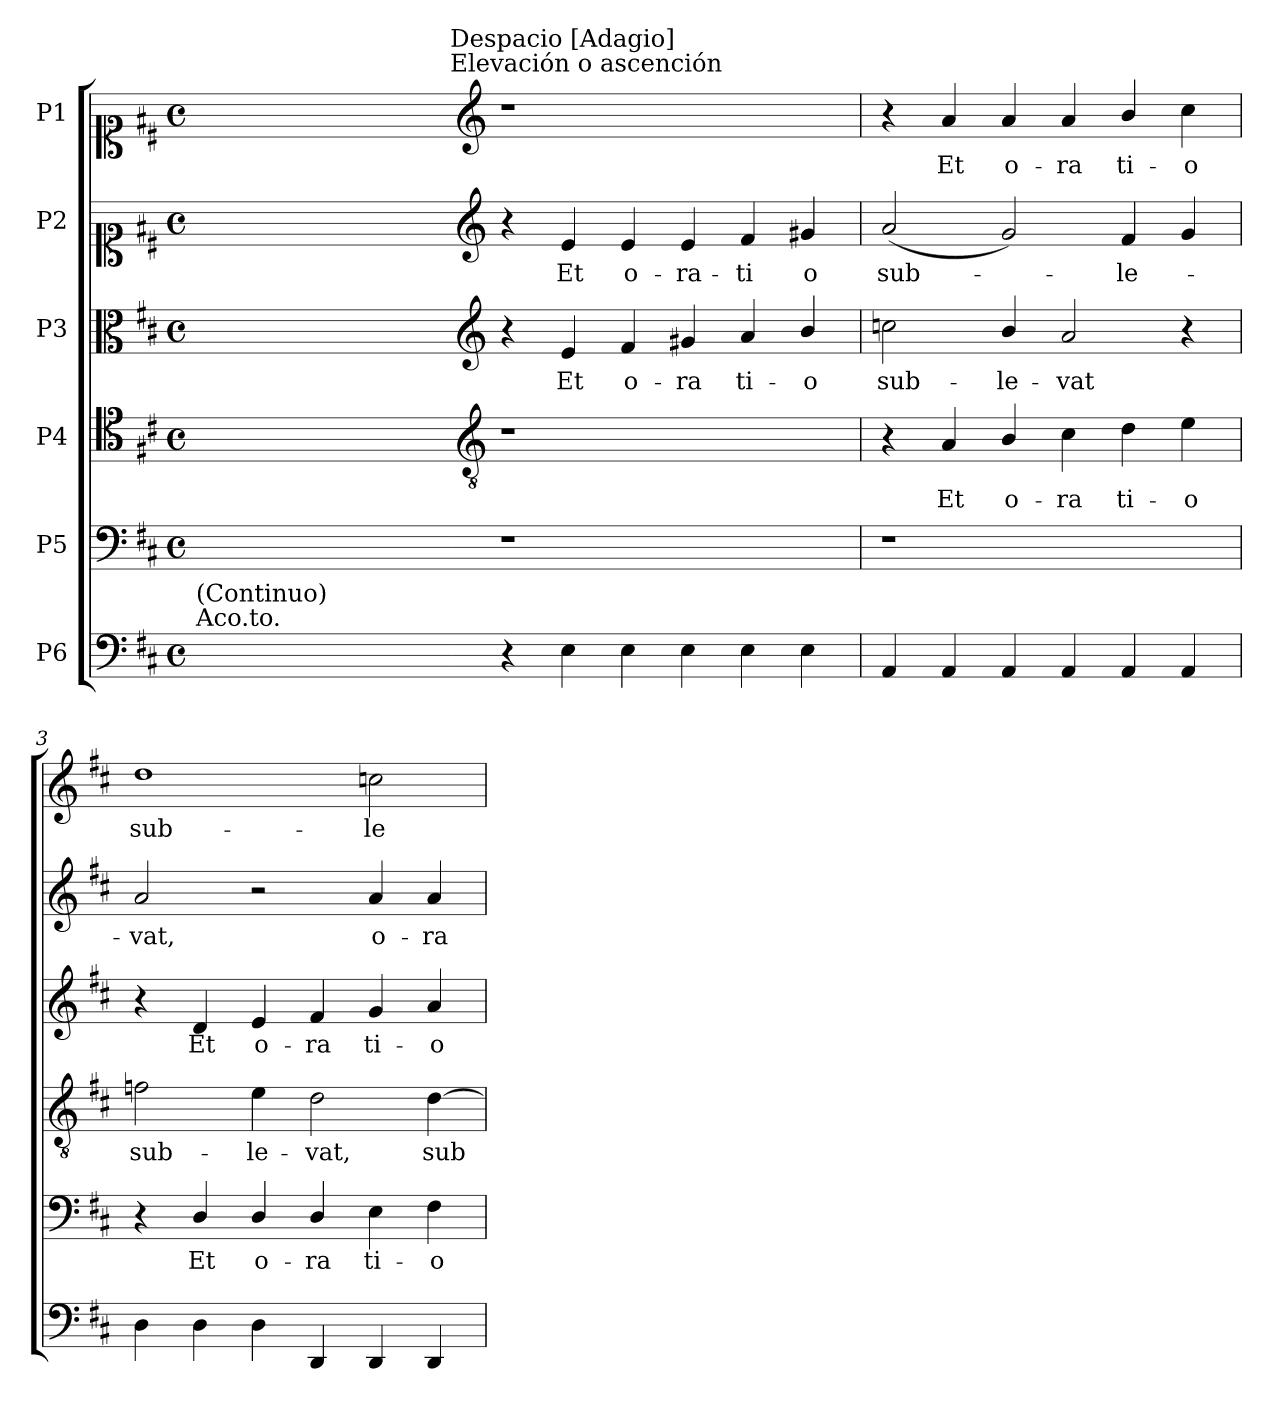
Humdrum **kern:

**kern	**kern	**text	**kern	**text	**kern	**text	**kern	**text	**kern	**text
*part6	*part5	*part5	*part4	*part4	*part3	*part3	*part2	*part2	*part1	*part1
*staff6	*staff5	*staff5	*staff4	*staff4	*staff3	*staff3	*staff2	*staff2	*staff1	*staff1
*I"P6	*I"P5	*	*I"P4	*	*I"P3	*	*I"P2	*	*I"P1	*
!!LO:PB:g=z
*clefF4	*clefF4	*	*clefC4	*	*clefC3	*	*clefC1	*	*clefC1	*
*	*	*	*ITrd7c12	*	*	*	*	*	*	*
*k[f#c#]	*k[f#c#]	*	*k[f#c#]	*	*k[f#c#]	*	*k[f#c#]	*	*k[f#c#]	*
*D:	*D:	*	*D:	*	*D:	*	*D:	*	*D:	*
*M4/4	*M4/4	*	*M4/4	*	*M4/4	*	*M4/4	*	*M4/4	*
*met(c)	*met(c)	*	*met(c)	*	*met(c)	*	*met(c)	*	*met(c)	*
=1	=1	=1	=1	=1	=1	=1	=1	=1	=1	=1
!LO:TX:a:t=Aco.to.	!	!	!	!	!	!	!	!	!	!
!LO:TX:t=(Continuo)	!	!	!	!	!	!	!	!	!	!
*	*	*	*	*	*	*	*	*	*^	*
1ryy	1ryy	.	1ryy	.	1ryy	.	1ryy	.	1ryy	2ryy	.
.	.	.	.	.	.	.	.	.	.	4ryy	.
.	.	.	.	.	.	.	.	.	.	8ryy	.
.	.	.	.	.	.	.	.	.	.	16ryy	.
.	.	.	.	.	.	.	.	.	.	32ryy	.
.	.	.	.	.	.	.	.	.	.	64ryy	.
.	.	.	.	.	.	.	.	.	.	128...ryy	.
!	!	!	!	!	!	!	!	!	!	!LO:TX:a:t=Elevación o ascención	!
!	!	!	!	!	!	!	!	!	!	!LO:TX:t=Despacio [Adagio]	!
.	.	.	.	.	.	.	.	.	.	1024ryy	.
*	*	*	*	*	*	*	*	*	*v	*v	*
=1-	=1-	=1-	=1-	=1-	=1-	=1-	=1-	=1-	=1-	=1-
*	*	*	*clefGv2	*	*clefG2	*	*clefG2	*	*clefG2	*
*	*	*	*	*	*	*	*	*	*^	*
!	!LO:N:vis=1	!	!LO:N:vis=1	!	!	!	!	!	!LO:N:vis=1	!	!
*	*	*	*	*	*	*	*	*	*v	*v	*
4r	1r	.	1r	.	4r	.	4r	.	1r	.
!	!	!	!	!	!	!LO:LY:b:color=#000000	!	!	!	!
!	!	!	!	!	!	!	!	!LO:LY:b:color=#000000	!	!
4Ei\	.	.	.	.	4ei/	Et	4ei/	Et	.	.
!	!	!	!	!	!	!LO:LY:b:color=#000000	!	!	!	!
!	!	!	!	!	!	!	!	!LO:LY:b:color=#000000	!	!
4Ei\	.	.	.	.	4f#i/	o-	4ei/	o-	.	.
!	!	!	!	!	!	!LO:LY:b:color=#000000	!	!	!	!
!	!	!	!	!	!	!	!	!LO:LY:b:color=#000000	!	!
4Ei\	.	.	.	.	4g#Xi/	-ra	4ei/	-ra-	.	.
!	!	!	!	!	!	!LO:LY:b:color=#000000	!	!	!	!
!	!	!	!	!	!	!	!	!LO:LY:b:color=#000000	!	!
4Ei\	2ryy	.	2ryy	.	4ai/	ti-	4f#i/	-ti	2ryy	.
!	!	!	!	!	!	!LO:LY:b:color=#000000	!	!	!	!
!	!	!	!	!	!	!	!	!LO:LY:b:color=#000000	!	!
4Ei\	.	.	.	.	4bi/	-o	4g#Xi/	o	.	.
=2	=2	=2	=2	=2	=2	=2	=2	=2	=2	=2
!	!LO:N:vis=1	!	!	!	!	!	!	!	!	!
!	!	!	!	!	!	!LO:LY:b:color=#000000	!	!	!	!
!	!	!	!	!	!	!	!	!LO:LY:b:color=#000000	!	!
4AAi/	1r	.	4r	.	2ccni\	sub-	(2ai/	sub-	4r	.
!	!	!	!	!LO:LY:b:color=#000000	!	!	!	!	!	!
!	!	!	!	!	!	!	!	!	!	!LO:LY:b:color=#000000
4AAi/	.	.	4AAi/	Et	.	.	.	.	4ai/	Et
!	!	!	!	!LO:LY:b:color=#000000	!	!	!	!	!	!
!	!	!	!	!	!	!LO:LY:b:color=#000000	!	!	!	!
!	!	!	!	!	!	!	!	!	!	!LO:LY:b:color=#000000
4AAi/	.	.	4BBi/	o-	4bi/	-le-	2gi/)	.	4ai/	o-
!	!	!	!	!LO:LY:b:color=#000000	!	!	!	!	!	!
!	!	!	!	!	!	!LO:LY:b:color=#000000	!	!	!	!
!	!	!	!	!	!	!	!	!	!	!LO:LY:b:color=#000000
4AAi/	.	.	4C#i\	-ra	2ai/	-vat	.	.	4ai/	-ra
!	!	!	!	!LO:LY:b:color=#000000	!	!	!	!	!	!
!	!	!	!	!	!	!	!	!LO:LY:b:color=#000000	!	!
!	!	!	!	!	!	!	!	!	!	!LO:LY:b:color=#000000
4AAi/	2ryy	.	4Di\	ti-	.	.	4f#i/	-le-	4bi/	ti-
!	!	!	!	!LO:LY:b:color=#000000	!	!	!	!	!	!
!	!	!	!	!	!	!	!	!	!	!LO:LY:b:color=#000000
4AAi/	.	.	4Ei\	-o	4r	.	4gi/	.	4cc#i\	-o
=3	=3	=3	=3	=3	=3	=3	=3	=3	=3	=3
!	!	!	!	!LO:LY:b:color=#000000	!	!	!	!	!	!
!	!	!	!	!	!	!	!	!LO:LY:b:color=#000000	!	!
!	!	!	!	!	!	!	!	!	!	!LO:LY:b:color=#000000
4Di\	4r	.	2Fni\	sub-	4r	.	2ai/	-vat,	1ddi	sub-
!	!	!LO:LY:b:color=#000000	!	!	!	!	!	!	!	!
!	!	!	!	!	!	!LO:LY:b:color=#000000	!	!	!	!
4Di\	4Di/	Et	.	.	4di/	Et	.	.	.	.
!	!	!LO:LY:b:color=#000000	!	!	!	!	!	!	!	!
!	!	!	!	!LO:LY:b:color=#000000	!	!	!	!	!	!
!	!	!	!	!	!	!LO:LY:b:color=#000000	!	!	!	!
4Di\	4Di/	o-	4Ei\	-le-	4ei/	o-	2r	.	.	.
!	!	!LO:LY:b:color=#000000	!	!	!	!	!	!	!	!
!	!	!	!	!LO:LY:b:color=#000000	!	!	!	!	!	!
!	!	!	!	!	!	!LO:LY:b:color=#000000	!	!	!	!
4DDi/	4Di/	-ra	2Di\	-vat,	4f#i/	-ra	.	.	.	.
!	!	!LO:LY:b:color=#000000	!	!	!	!	!	!	!	!
!	!	!	!	!	!	!LO:LY:b:color=#000000	!	!	!	!
!	!	!	!	!	!	!	!	!LO:LY:b:color=#000000	!	!
!	!	!	!	!	!	!	!	!	!	!LO:LY:b:color=#000000
4DDi/	4Ei\	ti-	.	.	4gi/	ti-	4ai/	o-	2ccni\	-le-
!	!	!LO:LY:b:color=#000000	!	!	!	!	!	!	!	!
!	!	!	!	!LO:LY:b:color=#000000	!	!	!	!	!	!
!	!	!	!	!	!	!LO:LY:b:color=#000000	!	!	!	!
!	!	!	!	!	!	!	!	!LO:LY:b:color=#000000	!	!
4DDi/	4F#i\	-o	[4Di\	sub-	4ai/	-o	4ai/	-ra-	.	.
=	=	=	=	=	=	=	=	=	=	=
*-	*-	*-	*-	*-	*-	*-	*-	*-	*-	*-
